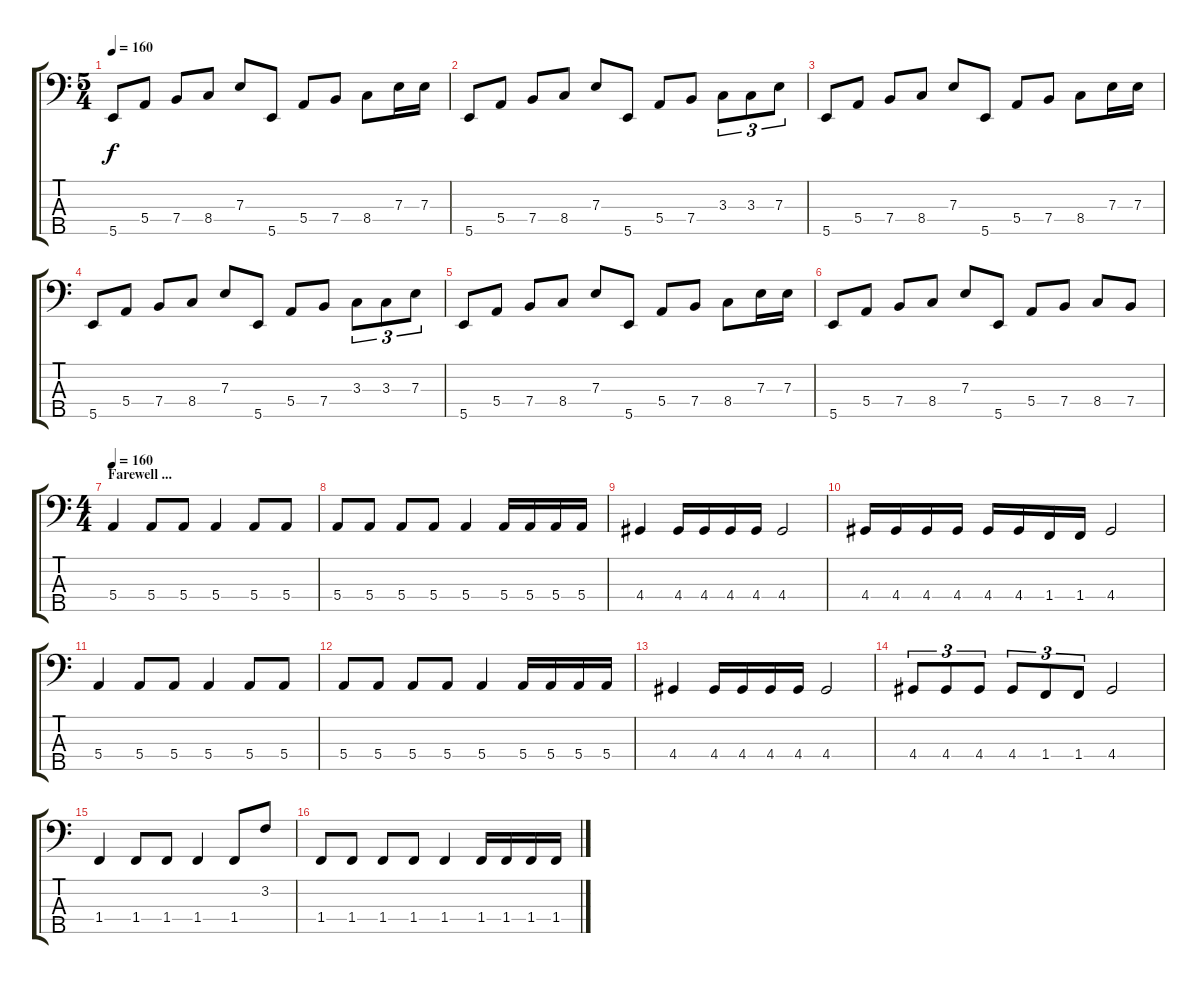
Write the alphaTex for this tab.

\track "" {instrument electricbassfinger}
\staff {score tabs}
\tuning (G2 D2 A1 E1 B0) {hide}
\ts (5 4)
\tempo 160
\clef f4
\ks c
5.5.8{dy f} 5.4.8 7.4.8 8.4.8 7.3.8 5.5.8 5.4.8 7.4.8 8.4.8 7.3.16 7.3.16 |
5.5.8 5.4.8 7.4.8 8.4.8 7.3.8 5.5.8 5.4.8 7.4.8 3.3.8{tu (3 2)} 3.3.8{tu (3 2)} 7.3.8{tu (3 2)} |
5.5.8 5.4.8 7.4.8 8.4.8 7.3.8 5.5.8 5.4.8 7.4.8 8.4.8 7.3.16 7.3.16 |
5.5.8 5.4.8 7.4.8 8.4.8 7.3.8 5.5.8 5.4.8 7.4.8 3.3.8{tu (3 2)} 3.3.8{tu (3 2)} 7.3.8{tu (3 2)} |
5.5.8 5.4.8 7.4.8 8.4.8 7.3.8 5.5.8 5.4.8 7.4.8 8.4.8 7.3.16 7.3.16 |
5.5.8 5.4.8 7.4.8 8.4.8 7.3.8 5.5.8 5.4.8 7.4.8 8.4.8 7.4.8 |
\ts (4 4)
\section ("" "Farewell ...")
\tempo 160
5.4.4 5.4.8 5.4.8 5.4.4 5.4.8 5.4.8 |
5.4.8 5.4.8 5.4.8 5.4.8 5.4.4 5.4.16 5.4.16 5.4.16 5.4.16 |
4.4.4 4.4.16 4.4.16 4.4.16 4.4.16 4.4.2 |
4.4.16 4.4.16 4.4.16 4.4.16 4.4.16 4.4.16 1.4.16 1.4.16 4.4.2 |
5.4.4 5.4.8 5.4.8 5.4.4 5.4.8 5.4.8 |
5.4.8 5.4.8 5.4.8 5.4.8 5.4.4 5.4.16 5.4.16 5.4.16 5.4.16 |
4.4.4 4.4.16 4.4.16 4.4.16 4.4.16 4.4.2 |
4.4.8{tu (3 2)} 4.4.8{tu (3 2)} 4.4.8{tu (3 2)} 4.4.8{tu (3 2)} 1.4.8{tu (3 2)} 1.4.8{tu (3 2)} 4.4.2 |
1.4.4 1.4.8 1.4.8 1.4.4 1.4.8 3.2.8 |
1.4.8 1.4.8 1.4.8 1.4.8 1.4.4 1.4.16 1.4.16 1.4.16 1.4.16
